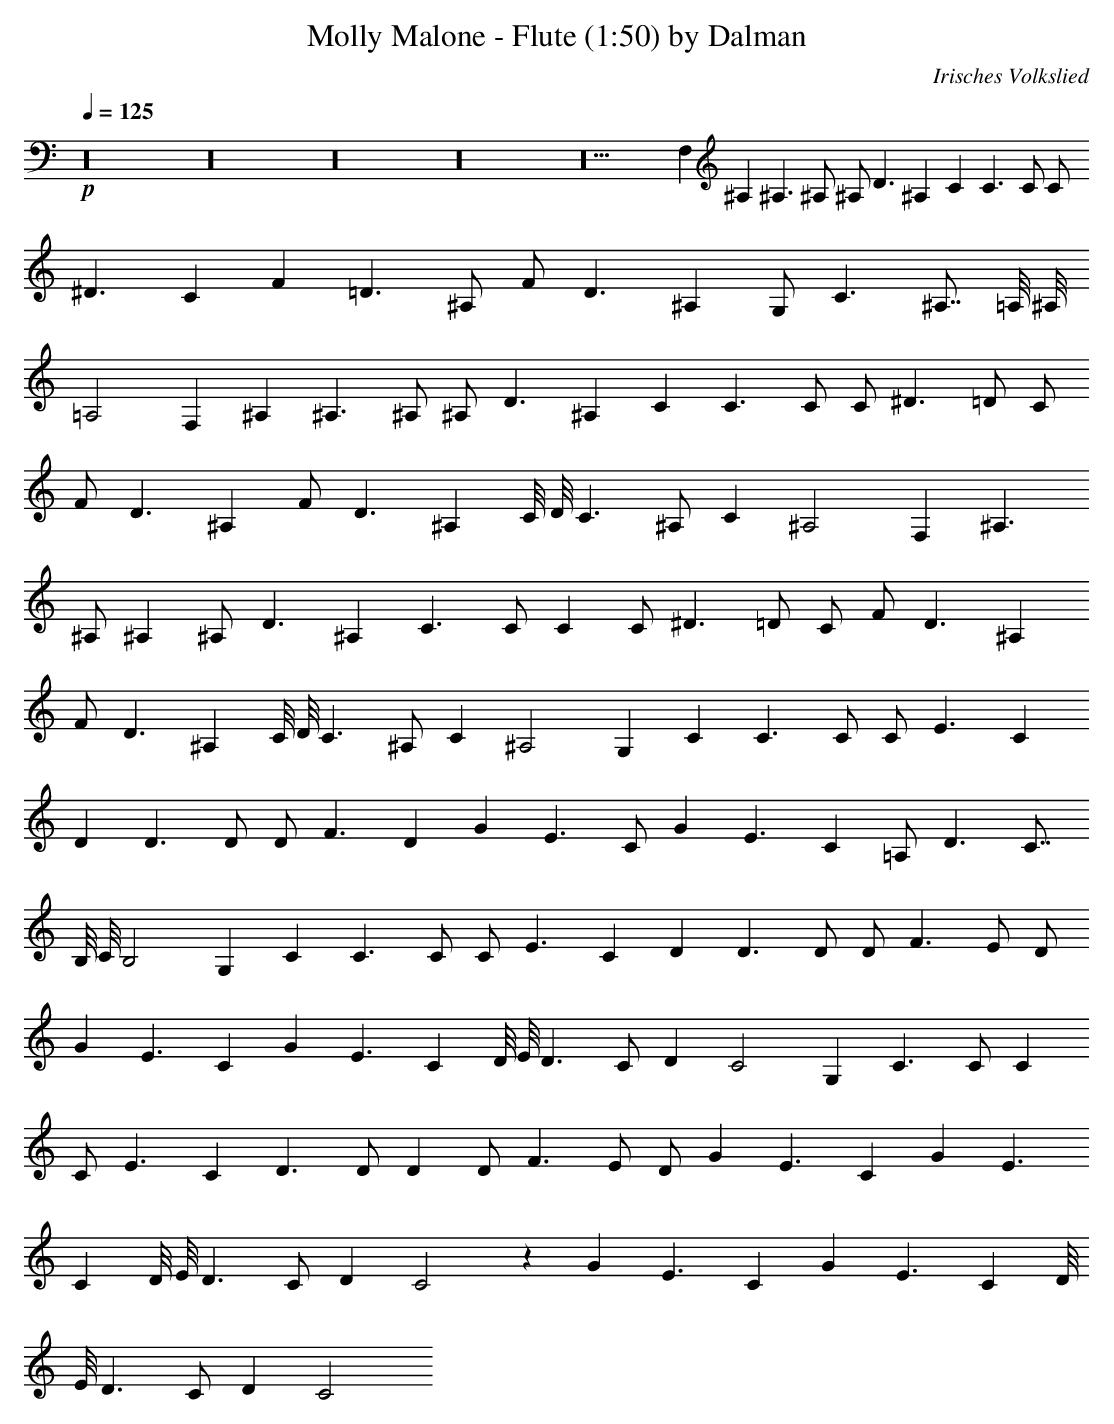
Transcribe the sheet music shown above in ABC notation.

X:1
T:Molly Malone - Flute (1:50) by Dalman
C:Irisches Volkslied
L:1/4
Q:125
K:C
+p+
z16 z16 z16 z16 z10 F, ^A, ^A,3/2 ^A,/2 ^A,/2 D3/2 ^A, C C3/2 C/2 C/2
^D3/2 C F =D3/2 ^A,/2 F/2 D3/2 ^A, G,/2 C3/2 [^A,7/8z3/4] =A,/8 ^A,/8
=A,2 F, ^A, ^A,3/2 ^A,/2 ^A,/2 D3/2 ^A, C C3/2 C/2 C/2 ^D3/2 =D/2 C/2
F/2 D3/2 ^A, F/2 D3/2 [^A,z3/4] C/8 D/8 C3/2 ^A,/2 C ^A,2 F, ^A,3/2
^A,/2 ^A, ^A,/2 D3/2 ^A, C3/2 C/2 C C/2 ^D3/2 =D/2 C/2 F/2 D3/2 ^A,
F/2 D3/2 [^A,z3/4] C/8 D/8 C3/2 ^A,/2 C ^A,2 G, C C3/2 C/2 C/2 E3/2 C
D D3/2 D/2 D/2 F3/2 D G E3/2 C/2 [Gz/2] E3/2 C =A,/2 D3/2 [C7/8z3/4]
B,/8 C/8 B,2 G, C C3/2 C/2 C/2 E3/2 C D D3/2 D/2 D/2 F3/2 E/2 D/2
[Gz/2] E3/2 C [Gz/2] E3/2 [Cz3/4] D/8 E/8 D3/2 C/2 D C2 G, C3/2 C/2 C
C/2 E3/2 C D3/2 D/2 D D/2 F3/2 E/2 D/2 [Gz/2] E3/2 C [Gz/2] E3/2
[Cz3/4] D/8 E/8 D3/2 C/2 D C2 z [Gz/2] E3/2 C [Gz/2] E3/2 [Cz3/4] D/8
E/8 D3/2 C/2 D C2
